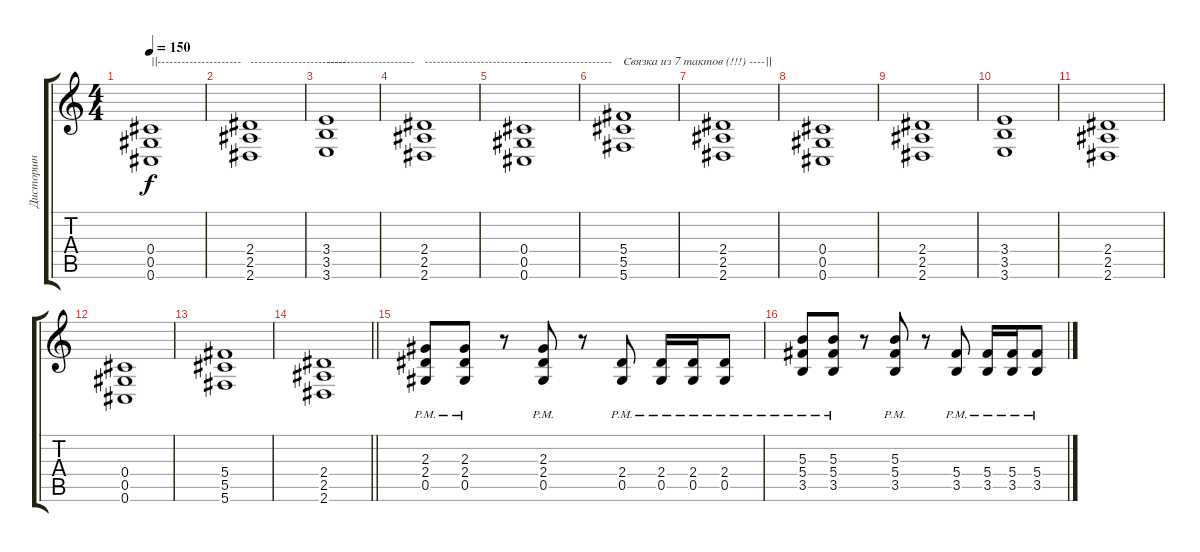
\track ("Дисторшн" "Дисторшн") {instrument distortionguitar}
\staff {score tabs}
\tuning (Eb4 Bb3 Gb3 Db3 Ab2 Db2) {hide}
\ts (4 4)
\tempo 150
\clef g2
\ks c
(0.4 0.5 0.6).1{txt "||---------------------" dy f} |
(2.4 2.5 2.6).1{txt "------------------------"} |
(3.4 3.5 3.6).1{txt "----------------------"} |
(2.4 2.5 2.6).1{txt "--------------------------"} |
(0.4 0.5 0.6).1{txt "----------------------"} |
(5.4 5.5 5.6).1{txt "Связка из 7 тактов (!!!) ----||"} |
(2.4 2.5 2.6).1 |
(0.4 0.5 0.6).1 |
(2.4 2.5 2.6).1 |
(3.4 3.5 3.6).1 |
(2.4 2.5 2.6).1 |
(0.4 0.5 0.6).1 |
(5.4 5.5 5.6).1 |
\barLineRight lightlight
(2.4 2.5 2.6).1 |
(2.3{pm} 2.4{pm} 0.5{pm}).8 (2.3{pm} 2.4{pm} 0.5{pm}).8 r.8 (2.3{pm} 2.4{pm} 0.5{pm}).8 r.8 (2.4{pm} 0.5{pm}).8 (2.4{pm} 0.5{pm}).16 (2.4{pm} 0.5{pm}).16 (2.4{pm} 0.5{pm}).8 |
(5.3{pm} 5.4{pm} 3.5{pm}).8 (5.3{pm} 5.4{pm} 3.5{pm}).8 r.8 (5.3{pm} 5.4{pm} 3.5{pm}).8 r.8 (5.4{pm} 3.5{pm}).8 (5.4{pm} 3.5{pm}).16 (5.4{pm} 3.5{pm}).16 (5.4{pm} 3.5{pm}).8
